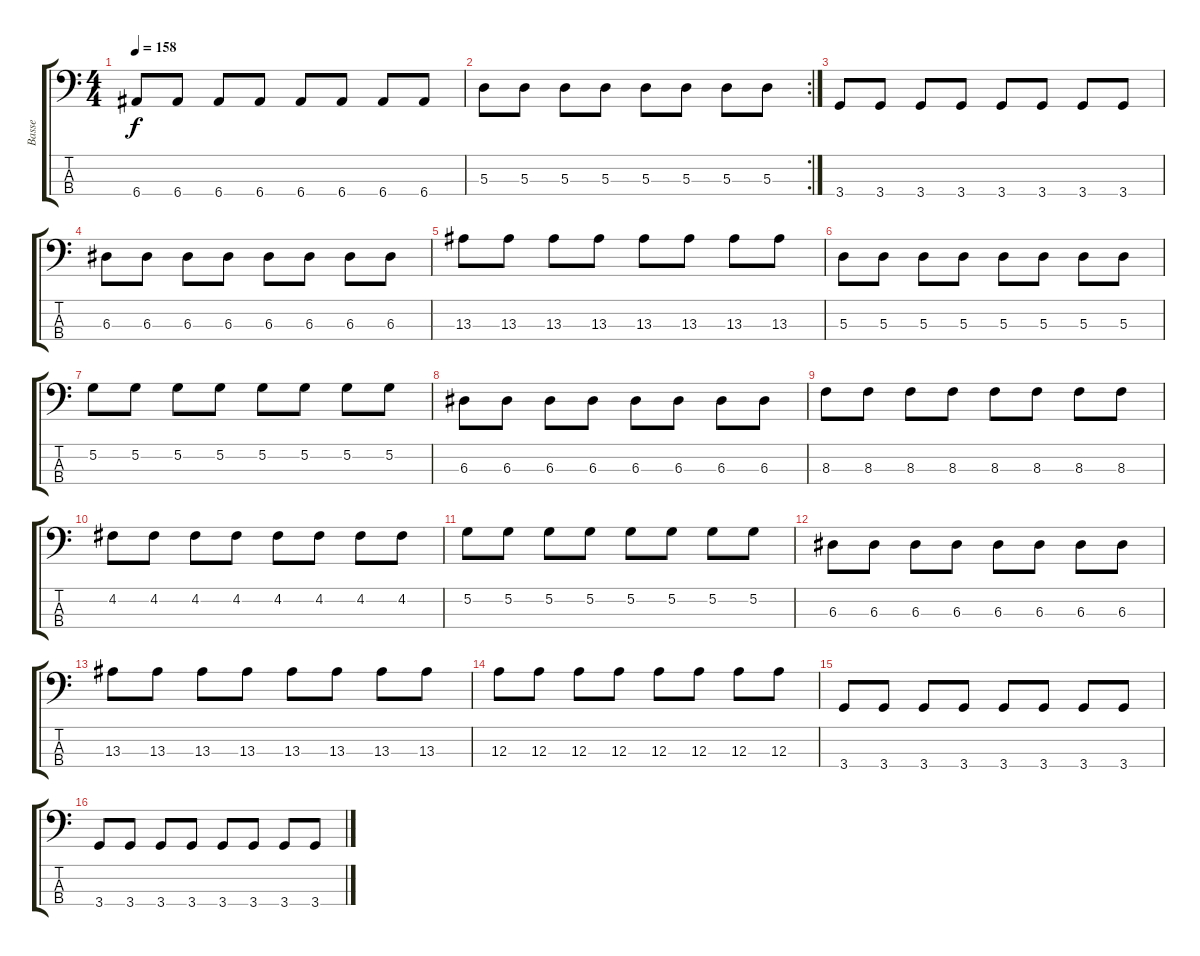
\track ("Basse" "Basse") {instrument electricbassfinger}
\staff {score tabs}
\tuning (G2 D2 A1 E1) {hide}
\ts (4 4)
\tempo 158
\clef f4
\ks c
6.4.8{dy f} 6.4.8 6.4.8 6.4.8 6.4.8 6.4.8 6.4.8 6.4.8 |
\rc 2
5.3.8 5.3.8 5.3.8 5.3.8 5.3.8 5.3.8 5.3.8 5.3.8 |
3.4.8 3.4.8 3.4.8 3.4.8 3.4.8 3.4.8 3.4.8 3.4.8 |
6.3.8 6.3.8 6.3.8 6.3.8 6.3.8 6.3.8 6.3.8 6.3.8 |
13.3.8 13.3.8 13.3.8 13.3.8 13.3.8 13.3.8 13.3.8 13.3.8 |
5.3.8 5.3.8 5.3.8 5.3.8 5.3.8 5.3.8 5.3.8 5.3.8 |
5.2.8 5.2.8 5.2.8 5.2.8 5.2.8 5.2.8 5.2.8 5.2.8 |
6.3.8 6.3.8 6.3.8 6.3.8 6.3.8 6.3.8 6.3.8 6.3.8 |
8.3.8 8.3.8 8.3.8 8.3.8 8.3.8 8.3.8 8.3.8 8.3.8 |
4.2.8 4.2.8 4.2.8 4.2.8 4.2.8 4.2.8 4.2.8 4.2.8 |
5.2.8 5.2.8 5.2.8 5.2.8 5.2.8 5.2.8 5.2.8 5.2.8 |
6.3.8 6.3.8 6.3.8 6.3.8 6.3.8 6.3.8 6.3.8 6.3.8 |
13.3.8 13.3.8 13.3.8 13.3.8 13.3.8 13.3.8 13.3.8 13.3.8 |
12.3.8 12.3.8 12.3.8 12.3.8 12.3.8 12.3.8 12.3.8 12.3.8 |
3.4.8 3.4.8 3.4.8 3.4.8 3.4.8 3.4.8 3.4.8 3.4.8 |
3.4.8 3.4.8 3.4.8 3.4.8 3.4.8 3.4.8 3.4.8 3.4.8
